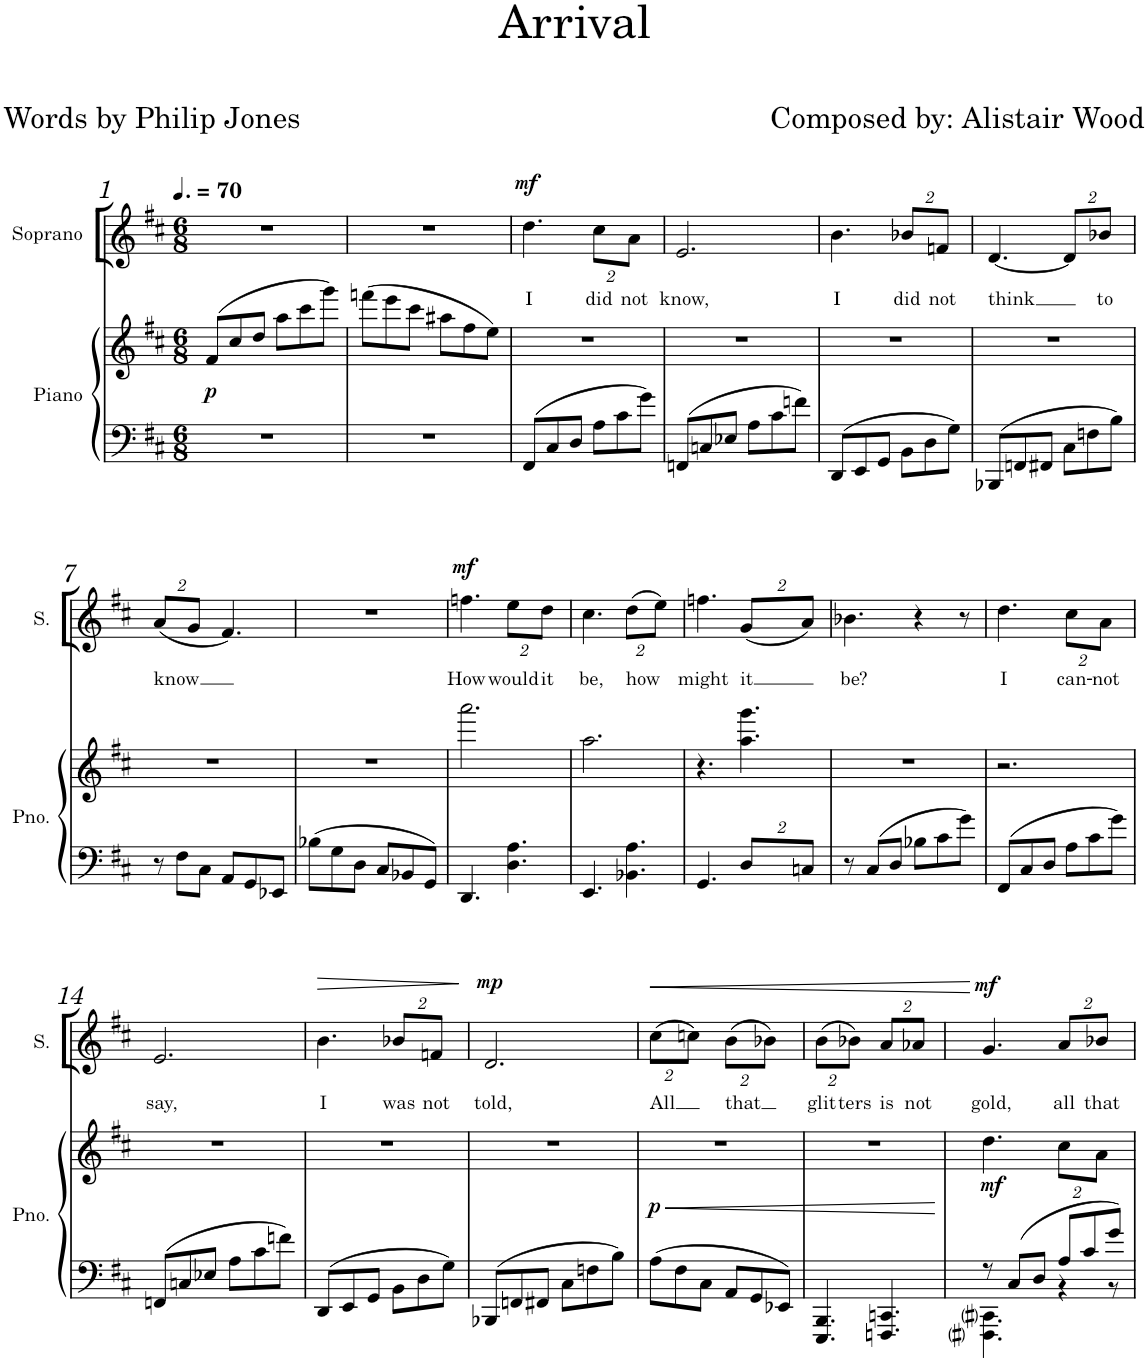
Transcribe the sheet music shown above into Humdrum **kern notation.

**kern	**kern	**dynam	**kern	**text	**dynam
*part2	*part2	*part2	*part1	*part1	*part1
*staff3	*staff2	*staff2/3	*staff1	*staff1	*staff1
*I"Piano	*	*	*I"Soprano	*	*
*I'Pno.	*	*	*I'S.	*	*
*clefF4	*clefG2	*	*clefG2	*	*
*k[f#c#]	*k[f#c#]	*	*k[f#c#]	*	*
*M6/8	*M6/8	*	*M6/8	*	*
*MM105	*MM105	*	*MM105	*	*
=1	=1	=1	=1	=1	=1
!	!	!LO:DY:b	!	!	!
2.r	(8f#/L	p	2.r	.	.
.	8cc#/	.	.	.	.
.	8dd/J	.	.	.	.
.	8aa\L	.	.	.	.
.	8ccc#\	.	.	.	.
.	8ggg\J)	.	.	.	.
=2	=2	=2	=2	=2	=2
2.r	(8fffn\L	.	2.r	.	.
.	8eee\	.	.	.	.
.	8ccc#\J	.	.	.	.
.	8aa#X\L	.	.	.	.
.	8ff#\	.	.	.	.
.	8ee\J)	.	.	.	.
=3	=3	=3	=3	=3	=3
!	!	!	!	!LO:LY:b	!LO:DY:a
8FF#/L	2.r	.	4.dd\	I	mf
8C#/	.	.	.	.	.
8D/J	.	.	.	.	.
*	*	*	*Xbrackettup	*	*
!	!	!	!	!LO:LY:b	!
8A\L	.	.	16%3cc#\L	did	.
8c#\	.	.	.	.	.
!	!	!	!	!LO:LY:b	!
.	.	.	16%3a\J	not	.
8g\J	.	.	.	.	.
=4	=4	=4	=4	=4	=4
!	!	!	!	!LO:LY:b	!
8FFn/L	2.r	.	2.e/	know,	.
8Cn/	.	.	.	.	.
8E-X/J	.	.	.	.	.
8A\L	.	.	.	.	.
8c#\	.	.	.	.	.
8fn\J	.	.	.	.	.
=5	=5	=5	=5	=5	=5
!	!	!	!	!LO:LY:b	!
8DD/L	2.r	.	4.b\	I	.
8EE/	.	.	.	.	.
8GG/J	.	.	.	.	.
!	!	!	!	!LO:LY:b	!
8BB\L	.	.	16%3b-X/L	did	.
8D\	.	.	.	.	.
!	!	!	!	!LO:LY:b	!
.	.	.	16%3fn/J	not	.
8G\J	.	.	.	.	.
=6	=6	=6	=6	=6	=6
!	!	!	!	!LO:LY:b	!
8BBB-X/L	2.r	.	[4.d/	think	.
8FFn/	.	.	.	.	.
8FF#X/J	.	.	.	.	.
8C#\L	.	.	16%3d/L]	.	.
8Fn\	.	.	.	.	.
!	!	!	!	!LO:LY:b	!
.	.	.	16%3b-X/J	to	.
8B\J	.	.	.	.	.
!!LO:LB:g=z
=7	=7	=7	=7	=7	=7
!	!	!	!	!LO:LY:b	!
8r	2.r	.	(16%3a/L	know	.
8F#\L	.	.	.	.	.
.	.	.	16%3g/J	.	.
8C#\J	.	.	.	.	.
8AA/L	.	.	4.f#/)	.	.
8GG/	.	.	.	.	.
8EE-X/J	.	.	.	.	.
=8	=8	=8	=8	=8	=8
8B-X\L	2.r	.	2.r	.	.
8G\	.	.	.	.	.
8D\J	.	.	.	.	.
8C#/L	.	.	.	.	.
8BB-X/	.	.	.	.	.
8GG/J	.	.	.	.	.
=9	=9	=9	=9	=9	=9
!	!	!	!	!LO:LY:b	!LO:DY:a
4.DD/	2.aaa\	.	4.ffn\	How	mf
!	!	!	!	!LO:LY:b	!
4.D\ 4.A\	.	.	16%3ee\L	would	.
!	!	!	!	!LO:LY:b	!
.	.	.	16%3dd\J	it	.
=10	=10	=10	=10	=10	=10
!	!	!	!	!LO:LY:b	!
4.EE/	2.aa\	.	4.cc#\	be,	.
!	!	!	!	!LO:LY:b	!
4.BB-X\ 4.A\	.	.	(16%3dd\L	how	.
.	.	.	16%3ee\J)	.	.
=11	=11	=11	=11	=11	=11
!	!	!	!	!LO:LY:b	!
4.GG/	4.r	.	4.ffn\	might	.
*Xbrackettup	*	*	*	*	*
!	!	!	!	!LO:LY:b	!
16%3D/L	4.aa\ 4.ggg\	.	(16%3g/L	it	.
16%3Cn/J	.	.	16%3a/J)	.	.
=12	=12	=12	=12	=12	=12
!	!	!	!	!LO:LY:b	!
8r	2.r	.	4.b-X\	be?	.
8C#/L	.	.	.	.	.
8D/J	.	.	.	.	.
8B-X\L	.	.	4r	.	.
8c#\	.	.	.	.	.
8g\J	.	.	8r	.	.
=13	=13	=13	=13	=13	=13
!	!	!	!	!LO:LY:b	!
8FF#/L	2.r	.	4.dd\	I	.
8C#/	.	.	.	.	.
8D/J	.	.	.	.	.
!	!	!	!	!LO:LY:b	!
8A\L	.	.	16%3cc#\L	can-	.
8c#\	.	.	.	.	.
!	!	!	!	!LO:LY:b	!
.	.	.	16%3a\J	-not	.
8g\J	.	.	.	.	.
!!LO:LB:g=z
=14	=14	=14	=14	=14	=14
!	!	!	!	!LO:LY:b	!
8FFn/L	2.r	.	2.e/	say,	.
8Cn/	.	.	.	.	.
8E-X/J	.	.	.	.	.
8A\L	.	.	.	.	.
8c#\	.	.	.	.	.
8fn\J	.	.	.	.	.
=15	=15	=15	=15	=15	=15
!	!	!	!	!LO:LY:b	!LO:HP:b
8DD/L	2.r	.	4.b\	I	>
8EE/	.	.	.	.	.
8GG/J	.	.	.	.	.
!	!	!	!	!LO:LY:b	!
8BB\L	.	.	16%3b-X/L	was	.
8D\	.	.	.	.	.
!	!	!	!	!LO:LY:b	!
.	.	.	16%3fn/J	not	.
8G\J	.	.	.	.	.
.	.	.	.	.	]
=16	=16	=16	=16	=16	=16
!	!	!	!	!LO:LY:b	!LO:DY:a
8BBB-X/L	2.r	.	2.d/	told,	mp
8FFn/	.	.	.	.	.
8FF#X/J	.	.	.	.	.
8C#\L	.	.	.	.	.
8Fn\	.	.	.	.	.
8B\J	.	.	.	.	.
=17	=17	=17	=17	=17	=17
!	!	!LO:HP:b	!	!LO:LY:b	!LO:HP:b
!	!	!LO:DY:n=1:b	!	!	!
8A\L	2.r	< p	(16%3cc#\L	All	<
8F#\	.	.	.	.	.
.	.	.	16%3ccn\J)	.	.
8C#\J	.	.	.	.	.
!	!	!	!	!LO:LY:b	!
8AA/L	.	.	(16%3b\L	that	.
8GG/	.	.	.	.	.
.	.	.	16%3b-X\J)	.	.
8EE-X/J	.	.	.	.	.
=18	=18	=18	=18	=18	=18
!	!	!	!	!LO:LY:b	!
4.EEE/ 4.BBB/	2.r	.	(16%3b\L	glit-	.
!	!	!	!	!LO:LY:b	!
.	.	.	16%3b-X\J)	-ters	.
!	!	!	!	!LO:LY:b	!
4.FFFn/ 4.CCn/	.	.	16%3a/L	is	.
!	!	!	!	!LO:LY:b	!
.	.	.	16%3a-X/J	not	.
.	.	[	.	.	[
=19	=19	=19	=19	=19	=19
*^	*	*	*	*	*
!	!	!	!	!	!LO:LY:b	!LO:DY:a
*	*	*^	*	*	*	*
8r	4.FFF#i\ 4.CC#i\	4.dd\	16ryy	.	4.g/	gold,	mf
!	!	!	!	!LO:DY:b	!	!	!
.	.	.	2ryy	mf	.	.	.
8C#/L	.	.	.	.	.	.	.
8D/J	.	.	.	.	.	.	.
*	*	*Xbrackettup	*	*	*	*	*
!	!	!	!	!	!	!LO:LY:b	!
8A/L	4r	16%3cc#\L	.	.	16%3a/L	all	.
8c#/	.	.	.	.	.	.	.
!	!	!	!	!	!	!LO:LY:b	!
.	.	16%3a\J	8.ryy	.	16%3b-X/J	that	.
8g/J	8r	.	.	.	.	.	.
*v	*v	*	*	*	*	*	*
*	*v	*v	*	*	*	*
=	=	=	=	=	=
*-	*-	*-	*-	*-	*-
